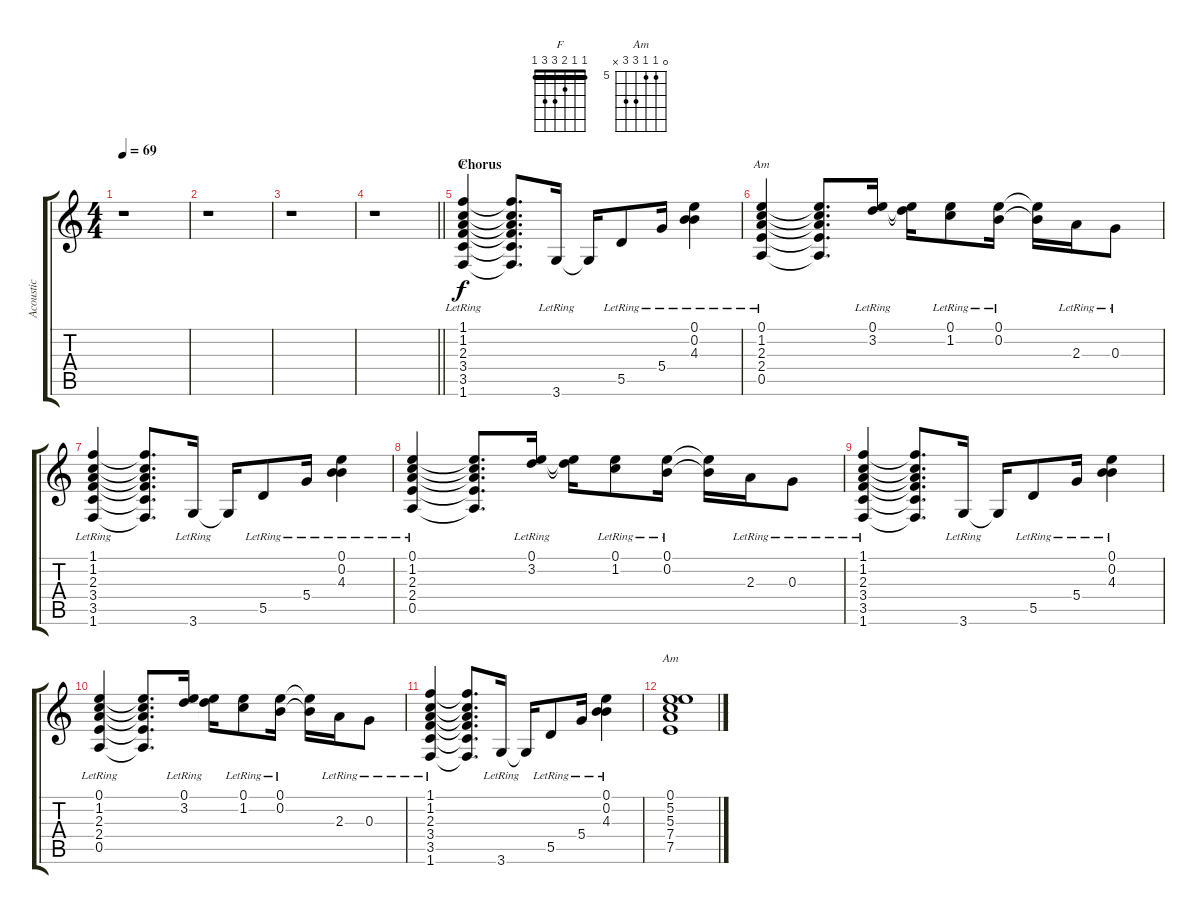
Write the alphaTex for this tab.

\track ("Acoustic" "Acoustic") {instrument acousticguitarnylon}
\staff {score tabs}
\tuning (E4 B3 G3 D3 A2 E2) {hide}
\chord ("F" 1 1 2 3 3 1) {barre 1}
\chord ("Am" 0 1 2 2 0 x)
\chord ("Am" 0 5 5 7 7 x) {firstfret 5}
\ts (4 4)
\tempo 69
\clef g2
\ks c
r.1{dy f} |
r.1 |
r.1 |
\barLineRight lightlight
r.1 |
\section ("" "Chorus")
(1.1{lr} 1.2{lr} 2.3{lr} 3.4{lr} 3.5{lr} 1.6{lr}).4{ch "F"} (1.1{t} 1.2{t} 2.3{t} 3.4{t} 3.5{t} 1.6{t}).8{d} 3.6{lr}.16 3.6{t}.16 5.5{lr}.8 5.4{lr}.16 (0.1{lr} 0.2{lr} 4.3{lr}).4 |
(0.1{lr} 1.2{lr} 2.3{lr} 2.4{lr} 0.5{lr}).4{ch "Am"} (0.1{t} 1.2{t} 2.3{t} 2.4{t} 0.5{t}).8{d} (0.1{lr} 3.2{lr}).16 (0.1{t} 3.2{t}).16 (0.1{lr} 1.2{lr}).8 (0.1{lr} 0.2{lr}).16 (0.1{t} 0.2{t}).16 2.3{lr}.16 0.3{lr}.8 |
(1.1{lr} 1.2{lr} 2.3{lr} 3.4{lr} 3.5{lr} 1.6{lr}).4 (1.1{t} 1.2{t} 2.3{t} 3.4{t} 3.5{t} 1.6{t}).8{d} 3.6{lr}.16 3.6{t}.16 5.5{lr}.8 5.4{lr}.16 (0.1{lr} 0.2{lr} 4.3{lr}).4 |
(0.1{lr} 1.2{lr} 2.3{lr} 2.4{lr} 0.5{lr}).4 (0.1{t} 1.2{t} 2.3{t} 2.4{t} 0.5{t}).8{d} (0.1{lr} 3.2{lr}).16 (0.1{t} 3.2{t}).16 (0.1{lr} 1.2{lr}).8 (0.1{lr} 0.2{lr}).16 (0.1{t} 0.2{t}).16 2.3{lr}.16 0.3{lr}.8 |
(1.1{lr} 1.2{lr} 2.3{lr} 3.4{lr} 3.5{lr} 1.6{lr}).4 (1.1{t} 1.2{t} 2.3{t} 3.4{t} 3.5{t} 1.6{t}).8{d} 3.6{lr}.16 3.6{t}.16 5.5{lr}.8 5.4{lr}.16 (0.1{lr} 0.2{lr} 4.3{lr}).4 |
(0.1{lr} 1.2{lr} 2.3{lr} 2.4{lr} 0.5{lr}).4 (0.1{t} 1.2{t} 2.3{t} 2.4{t} 0.5{t}).8{d} (0.1{lr} 3.2{lr}).16 (0.1{t} 3.2{t}).16 (0.1{lr} 1.2{lr}).8 (0.1{lr} 0.2{lr}).16 (0.1{t} 0.2{t}).16 2.3{lr}.16 0.3{lr}.8 |
(1.1{lr} 1.2{lr} 2.3{lr} 3.4{lr} 3.5{lr} 1.6{lr}).4 (1.1{t} 1.2{t} 2.3{t} 3.4{t} 3.5{t} 1.6{t}).8{d} 3.6{lr}.16 3.6{t}.16 5.5{lr}.8 5.4{lr}.16 (0.1{lr} 0.2{lr} 4.3{lr}).4 |
(0.1 5.2 5.3 7.4 7.5).1{ch "Am"}
